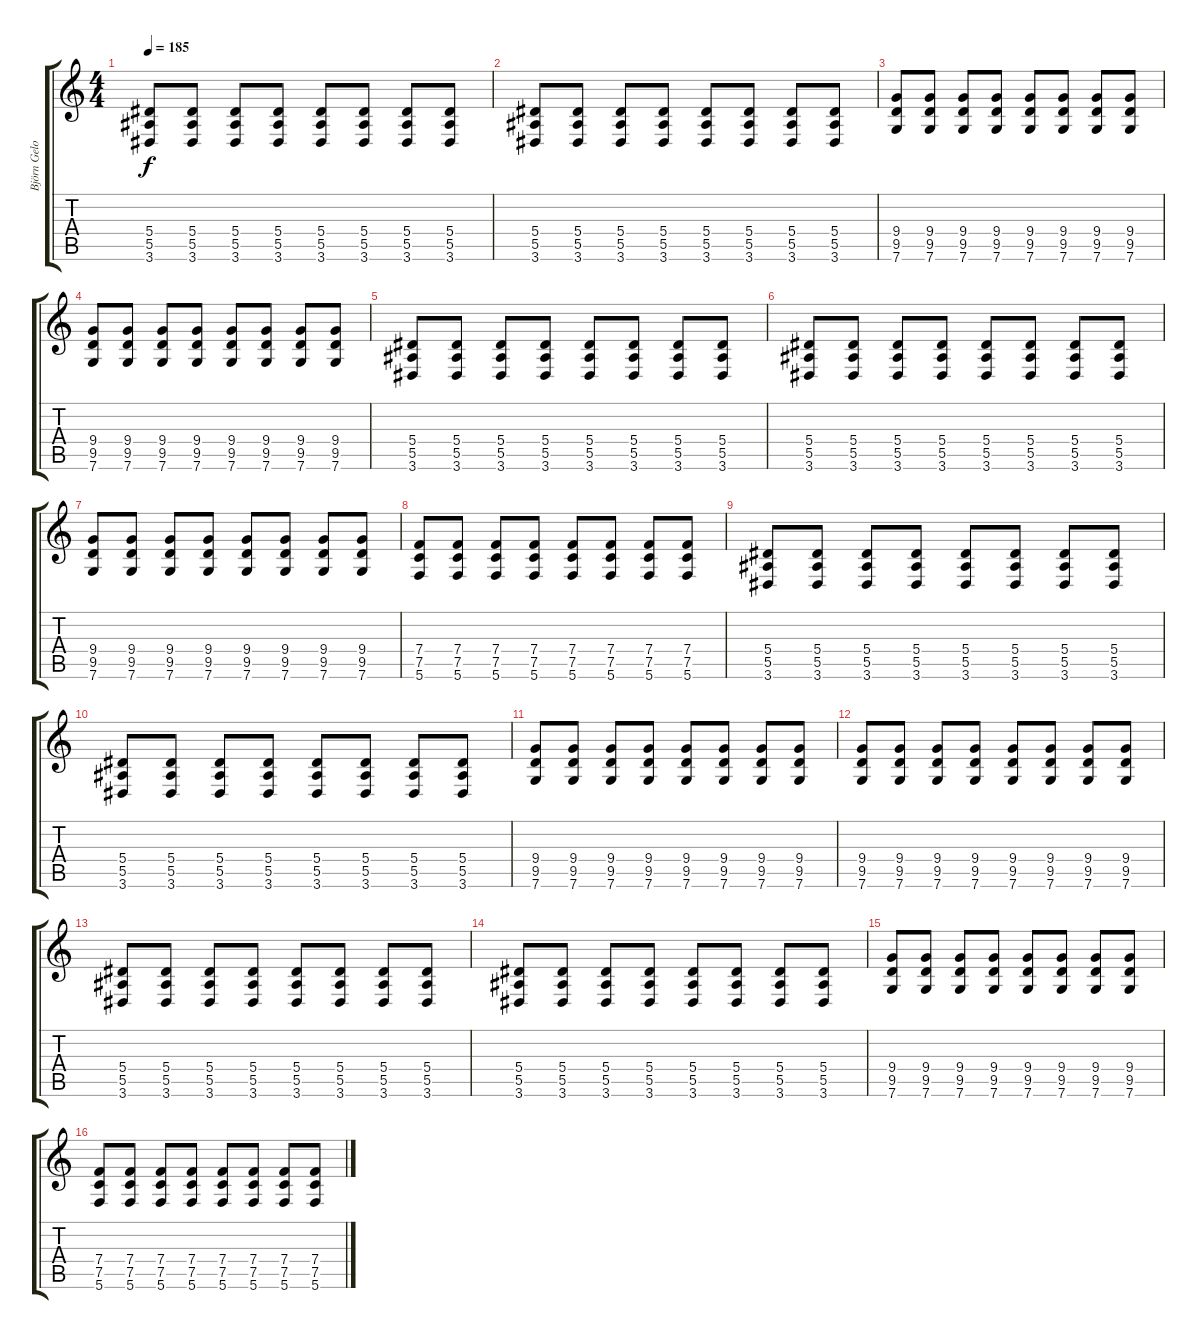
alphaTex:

\track ("Björn Gelotte" "Björn Gelo") {instrument distortionguitar}
\staff {score tabs}
\tuning (C4 G3 Eb3 Bb2 F2 C2) {hide}
\ts (4 4)
\tempo 185
\clef g2
\ks c
(5.4 5.5 3.6).8{dy f} (5.4 5.5 3.6).8 (5.4 5.5 3.6).8 (5.4 5.5 3.6).8 (5.4 5.5 3.6).8 (5.4 5.5 3.6).8 (5.4 5.5 3.6).8 (5.4 5.5 3.6).8 |
(5.4 5.5 3.6).8 (5.4 5.5 3.6).8 (5.4 5.5 3.6).8 (5.4 5.5 3.6).8 (5.4 5.5 3.6).8 (5.4 5.5 3.6).8 (5.4 5.5 3.6).8 (5.4 5.5 3.6).8 |
(9.4 9.5 7.6).8 (9.4 9.5 7.6).8 (9.4 9.5 7.6).8 (9.4 9.5 7.6).8 (9.4 9.5 7.6).8 (9.4 9.5 7.6).8 (9.4 9.5 7.6).8 (9.4 9.5 7.6).8 |
(9.4 9.5 7.6).8 (9.4 9.5 7.6).8 (9.4 9.5 7.6).8 (9.4 9.5 7.6).8 (9.4 9.5 7.6).8 (9.4 9.5 7.6).8 (9.4 9.5 7.6).8 (9.4 9.5 7.6).8 |
(5.4 5.5 3.6).8 (5.4 5.5 3.6).8 (5.4 5.5 3.6).8 (5.4 5.5 3.6).8 (5.4 5.5 3.6).8 (5.4 5.5 3.6).8 (5.4 5.5 3.6).8 (5.4 5.5 3.6).8 |
(5.4 5.5 3.6).8 (5.4 5.5 3.6).8 (5.4 5.5 3.6).8 (5.4 5.5 3.6).8 (5.4 5.5 3.6).8 (5.4 5.5 3.6).8 (5.4 5.5 3.6).8 (5.4 5.5 3.6).8 |
(9.4 9.5 7.6).8 (9.4 9.5 7.6).8 (9.4 9.5 7.6).8 (9.4 9.5 7.6).8 (9.4 9.5 7.6).8 (9.4 9.5 7.6).8 (9.4 9.5 7.6).8 (9.4 9.5 7.6).8 |
(7.4 7.5 5.6).8 (7.4 7.5 5.6).8 (7.4 7.5 5.6).8 (7.4 7.5 5.6).8 (7.4 7.5 5.6).8 (7.4 7.5 5.6).8 (7.4 7.5 5.6).8 (7.4 7.5 5.6).8 |
(5.4 5.5 3.6).8 (5.4 5.5 3.6).8 (5.4 5.5 3.6).8 (5.4 5.5 3.6).8 (5.4 5.5 3.6).8 (5.4 5.5 3.6).8 (5.4 5.5 3.6).8 (5.4 5.5 3.6).8 |
(5.4 5.5 3.6).8 (5.4 5.5 3.6).8 (5.4 5.5 3.6).8 (5.4 5.5 3.6).8 (5.4 5.5 3.6).8 (5.4 5.5 3.6).8 (5.4 5.5 3.6).8 (5.4 5.5 3.6).8 |
(9.4 9.5 7.6).8 (9.4 9.5 7.6).8 (9.4 9.5 7.6).8 (9.4 9.5 7.6).8 (9.4 9.5 7.6).8 (9.4 9.5 7.6).8 (9.4 9.5 7.6).8 (9.4 9.5 7.6).8 |
(9.4 9.5 7.6).8 (9.4 9.5 7.6).8 (9.4 9.5 7.6).8 (9.4 9.5 7.6).8 (9.4 9.5 7.6).8 (9.4 9.5 7.6).8 (9.4 9.5 7.6).8 (9.4 9.5 7.6).8 |
(5.4 5.5 3.6).8 (5.4 5.5 3.6).8 (5.4 5.5 3.6).8 (5.4 5.5 3.6).8 (5.4 5.5 3.6).8 (5.4 5.5 3.6).8 (5.4 5.5 3.6).8 (5.4 5.5 3.6).8 |
(5.4 5.5 3.6).8 (5.4 5.5 3.6).8 (5.4 5.5 3.6).8 (5.4 5.5 3.6).8 (5.4 5.5 3.6).8 (5.4 5.5 3.6).8 (5.4 5.5 3.6).8 (5.4 5.5 3.6).8 |
(9.4 9.5 7.6).8 (9.4 9.5 7.6).8 (9.4 9.5 7.6).8 (9.4 9.5 7.6).8 (9.4 9.5 7.6).8 (9.4 9.5 7.6).8 (9.4 9.5 7.6).8 (9.4 9.5 7.6).8 |
(7.4 7.5 5.6).8 (7.4 7.5 5.6).8 (7.4 7.5 5.6).8 (7.4 7.5 5.6).8 (7.4 7.5 5.6).8 (7.4 7.5 5.6).8 (7.4 7.5 5.6).8 (7.4 7.5 5.6).8
